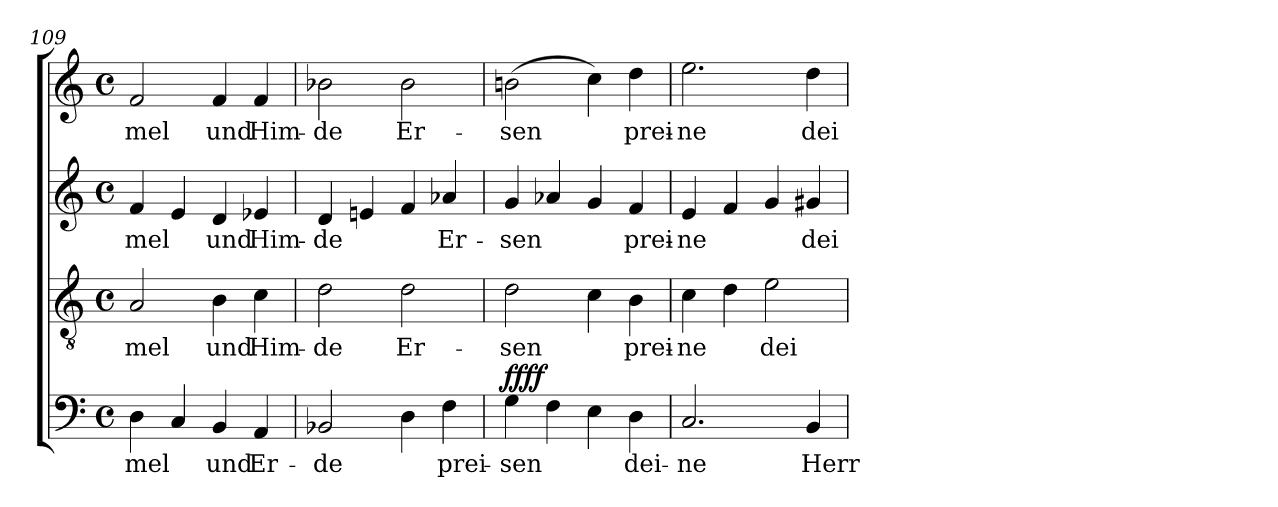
**kern	**text	**kern	**text	**kern	**text	**kern	**text	**dynam
*part1	*part1	*part1	*part1	*part1	*part1	*part1	*part1	*part1
*staff4	*staff4	*staff3	*staff3	*staff2	*staff2	*staff1	*staff1	*staff1/2/3/4
!!LO:PB:g=z
*clefF4	*	*clefGv2	*	*clefG2	*	*clefG2	*	*
*k[]	*	*k[]	*	*k[]	*	*k[]	*	*
*C:	*	*C:	*	*C:	*	*C:	*	*
*M4/4	*	*M4/4	*	*M4/4	*	*M4/4	*	*
*met(c)	*	*met(c)	*	*met(c)	*	*met(c)	*	*
=109	=109	=109	=109	=109	=109	=109	=109	=109
!	!LO:LY:b	!	!LO:LY:b	!	!LO:LY:b	!	!LO:LY:b	!LO:DY:a=4
!	!	!	!	!	!	!	!	!LO:DY:n=1:a=3
!	!	!	!	!	!	!	!	!LO:DY:n=2:a=2
!	!	!	!	!	!	!	!	!LO:DY:n=3:a
4D\	-mel	2A/	-mel	4f/	-mel	2f/	-mel	mf mf mf mf
4C/	.	.	.	4e/	.	.	.	.
!	!LO:LY:b	!	!LO:LY:b	!	!LO:LY:b	!	!LO:LY:b	!
4BB/	und	4B\	und	4d/	und	4f/	und	.
!	!LO:LY:b	!	!LO:LY:b	!	!LO:LY:b	!	!LO:LY:b	!
4AA/	Er-	4c\	Him-	4e-X/	Him-	4f/	Him-	.
=110	=110	=110	=110	=110	=110	=110	=110	=110
!	!LO:LY:b	!	!LO:LY:b	!	!LO:LY:b	!	!LO:LY:b	!
2BB-X/	-de	2d\	-de	4d/	-de	2b-X\	-de	.
.	.	.	.	4en/	.	.	.	.
!	!	!	!LO:LY:b	!	!	!	!LO:LY:b	!
4D\	.	2d\	Er-	4f/	.	2b-\	Er-	.
!	!LO:LY:b	!	!	!	!LO:LY:b	!	!	!
4F\	prei-	.	.	4a-X/	Er-	.	.	.
=111	=111	=111	=111	=111	=111	=111	=111	=111
!	!LO:LY:b	!	!LO:LY:b	!	!LO:LY:b	!	!LO:LY:b	!LO:DY:a=4
!	!	!	!	!	!	!	!	!LO:DY:n=1:a=3
!	!	!	!	!	!	!	!	!LO:DY:n=2:a=2
!	!	!	!	!	!	!	!	!LO:DY:n=3:a
4G\	-sen	2d\	-sen	4g/	-sen	(>2bn\	-sen	f f f f
4F\	.	.	.	4a-X/	.	.	.	.
4E\	.	4c\	.	4g/	.	4cc\)	.	.
!	!LO:LY:b	!	!LO:LY:b	!	!LO:LY:b	!	!LO:LY:b	!
4D\	dei-	4B\	prei-	4f/	prei-	4dd\	prei-	.
=112	=112	=112	=112	=112	=112	=112	=112	=112
!	!LO:LY:b	!	!LO:LY:b	!	!LO:LY:b	!	!LO:LY:b	!
2.C/	-ne	4c\	-ne	4e/	-ne	2.ee\	-ne	.
.	.	4d\	.	4f/	.	.	.	.
!	!	!	!LO:LY:b	!	!	!	!	!
.	.	2e\	dei-	4g/	.	.	.	.
!	!LO:LY:b	!	!	!	!LO:LY:b	!	!LO:LY:b	!
4BB/	Herr-	.	.	4g#X/	dei-	4dd\	dei-	.
=	=	=	=	=	=	=	=	=
*-	*-	*-	*-	*-	*-	*-	*-	*-
